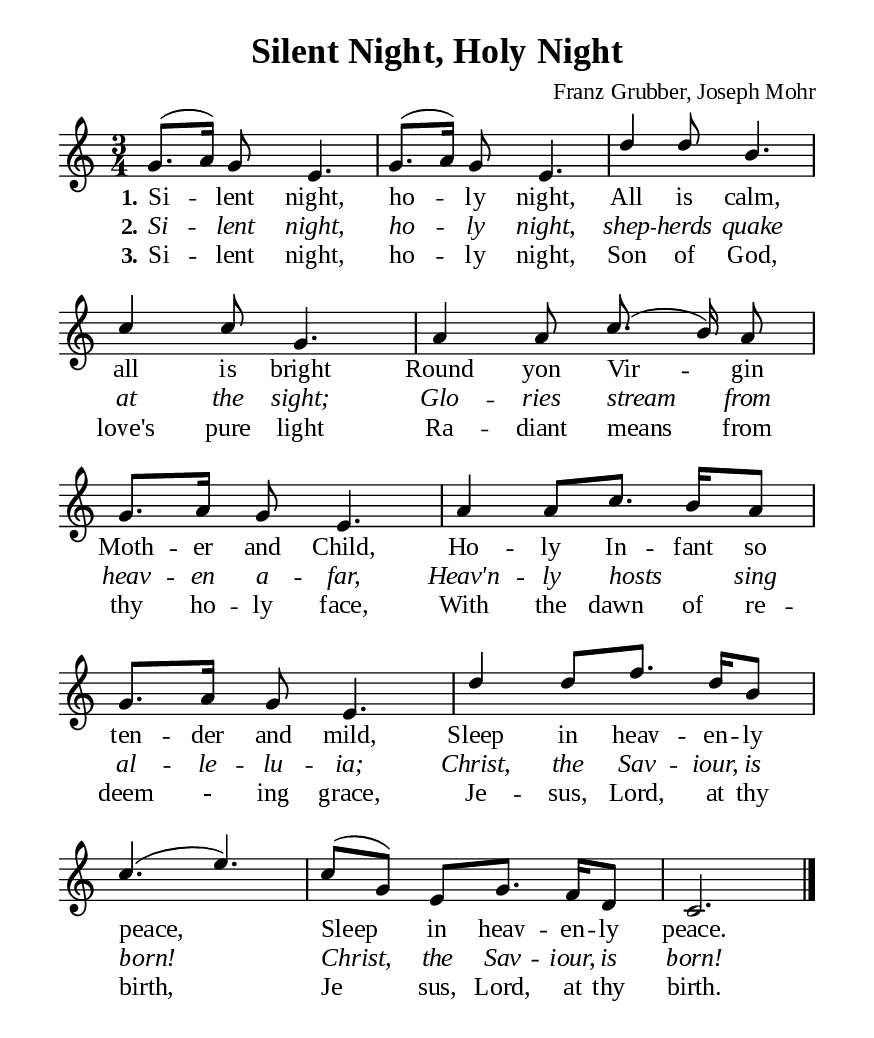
\version "2.18.2"

\header {
  title = "Silent Night, Holy Night"
  composer = "Franz Grubber, Joseph Mohr"
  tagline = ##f
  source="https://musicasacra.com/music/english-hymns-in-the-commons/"
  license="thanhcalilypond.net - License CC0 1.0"
}

global= {
  \key c \major
  \time 3/4
  \override Score.BarNumber.break-visibility = ##(#f #f #f)
  \override Lyrics.LyricSpace.minimum-distance = #3.0
}

\paper {
  #(set-paper-size "a5")
  top-margin = 10\mm
  bottom-marign = 10\mm
  left-margin = 10\mm
  right-margin = 10\mm
  indent = #0
  #(define fonts
	 (make-pango-font-tree "Liberation Serif"
	 		       "Liberation Serif"
			       "Liberation Serif"
			       (/ 20 20)))
  system-system-spacing = #'((basic-distance . 3) (padding . 3))
}

printItalic = \with {
  \override LyricText.font-shape = #'italic
}

% Verse music
musicVerseSoprano = \relative c'' {
  %{	01	%} g8. (a16) g8 e4. |
  %{	02	%} g8. (a16) g8 e4. |
  %{	03	%} d'4 d8 b4. |
  %{	04	%} c4 c8 g4. |
  \autoBeamOff
  %{	05	%} a4 a8 c8. (b16) a8 |
  \autoBeamOn
  %{	06	%} g8. a16 g8 e4. |
  %{	07	%} a4 a8 c8. b16 a8 |
  %{	08	%} g8. a16 g8 e4. |
  d'4 d8 f8. d16 b8 |
  c4. (e4.) |
  c8 (g) e g8. f16 d8 |
  c2. \bar "|."
}

% Verse lyrics
verseOne = \lyricmode {
  \set stanza = #"1."
  Si -- lent night, ho -- ly night,
  All is calm, all is bright
  Round yon Vir -- gin Moth -- er and Child,
  Ho -- ly In -- fant so ten -- der and mild,
  Sleep in heav -- en -- ly peace,
  Sleep in heav -- en -- ly peace.
}

verseTwo = \lyricmode {
  \set stanza = #"2."
  Si -- lent night, ho -- ly night, shep -- herds quake at the sight;
  Glo -- ries stream from heav -- en a -- far,
  Heav'n -- ly hosts _ sing al -- le -- lu -- ia;
  Christ, the Sav -- iour, is born!
  Christ, the Sav -- iour, is born!
}

verseThree = \lyricmode {
  \set stanza = #"3."
  Si -- lent night, ho -- ly night, Son of God, love's pure light
  Ra -- diant means from thy ho -- ly face,
  With the dawn of re -- deem - ing grace,
  Je -- sus, Lord, at thy birth,
  Je sus, Lord, at thy birth.
}

% Layout
\score {
    \new ChoirStaff <<
      \new Staff <<
        \clef "treble"
        \new Voice = "sopranos" { \global \stemUp \slurUp \musicVerseSoprano }
      >>
      \new Lyrics \lyricsto sopranos \verseOne
      \new Lyrics \printItalic \lyricsto sopranos \verseTwo
      \new Lyrics \lyricsto sopranos \verseThree
    >>
}
